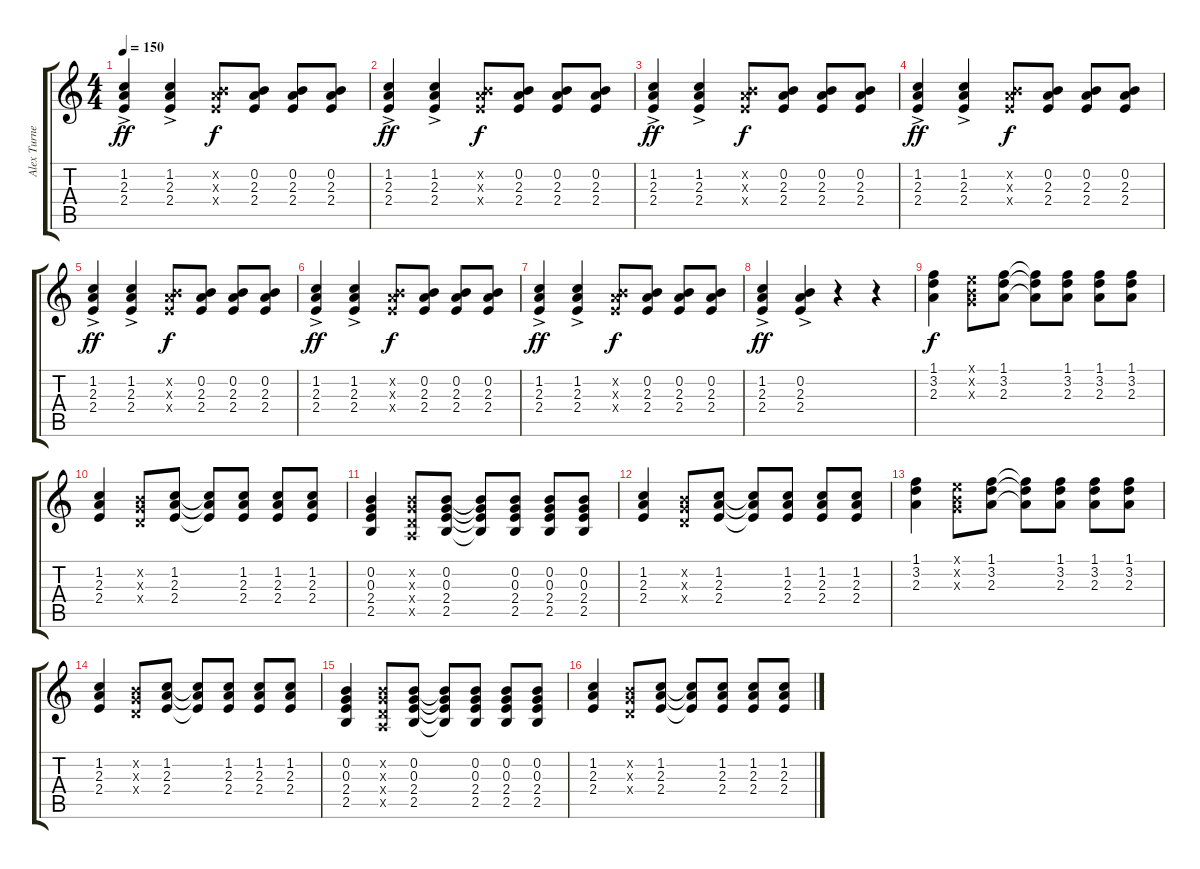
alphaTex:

\track ("Alex Turner" "Alex Turne") {instrument acousticguitarsteel}
\staff {score tabs}
\tuning (E4 B3 G3 D3 A2 E2) {hide}
\ts (4 4)
\tempo 150
\clef g2
\ks c
(1.2{ac} 2.3 2.4).4{dy ff} (1.2{ac} 2.3 2.4).4 (0.2{x} 2.3{x} 2.4{x}).8{dy f} (0.2 2.3 2.4).8 (0.2 2.3 2.4).8 (0.2 2.3 2.4).8 |
(1.2{ac} 2.3 2.4).4{dy ff} (1.2{ac} 2.3 2.4).4 (0.2{x} 2.3{x} 2.4{x}).8{dy f} (0.2 2.3 2.4).8 (0.2 2.3 2.4).8 (0.2 2.3 2.4).8 |
(1.2{ac} 2.3 2.4).4{dy ff} (1.2{ac} 2.3 2.4).4 (0.2{x} 2.3{x} 2.4{x}).8{dy f} (0.2 2.3 2.4).8 (0.2 2.3 2.4).8 (0.2 2.3 2.4).8 |
(1.2{ac} 2.3 2.4).4{dy ff} (1.2{ac} 2.3 2.4).4 (0.2{x} 2.3{x} 2.4{x}).8{dy f} (0.2 2.3 2.4).8 (0.2 2.3 2.4).8 (0.2 2.3 2.4).8 |
(1.2{ac} 2.3 2.4).4{dy ff} (1.2{ac} 2.3 2.4).4 (0.2{x} 2.3{x} 2.4{x}).8{dy f} (0.2 2.3 2.4).8 (0.2 2.3 2.4).8 (0.2 2.3 2.4).8 |
(1.2{ac} 2.3 2.4).4{dy ff} (1.2{ac} 2.3 2.4).4 (0.2{x} 2.3{x} 2.4{x}).8{dy f} (0.2 2.3 2.4).8 (0.2 2.3 2.4).8 (0.2 2.3 2.4).8 |
(1.2{ac} 2.3 2.4).4{dy ff} (1.2{ac} 2.3 2.4).4 (0.2{x} 2.3{x} 2.4{x}).8{dy f} (0.2 2.3 2.4).8 (0.2 2.3 2.4).8 (0.2 2.3 2.4).8 |
(1.2{ac} 2.3 2.4).4{dy ff} (0.2{ac} 2.3 2.4).4 r.4 r.4 |
(1.1 3.2 2.3).4{dy f} (0.1{x} 0.2{x} 0.3{x}).8 (1.1 3.2 2.3).8 (1.1{t} 3.2{t} 2.3{t}).8 (1.1 3.2 2.3).8 (1.1 3.2 2.3).8 (1.1 3.2 2.3).8 |
(1.2 2.3 2.4).4 (0.2{x} 0.3{x} 0.4{x}).8 (1.2 2.3 2.4).8 (1.2{t} 2.3{t} 2.4{t}).8 (1.2 2.3 2.4).8 (1.2 2.3 2.4).8 (1.2 2.3 2.4).8 |
(0.2 0.3 2.4 2.5).4 (0.2{x} 0.3{x} 0.4{x} 0.5{x}).8 (0.2 0.3 2.4 2.5).8 (0.2{t} 0.3{t} 2.4{t} 2.5{t}).8 (0.2 0.3 2.4 2.5).8 (0.2 0.3 2.4 2.5).8 (0.2 0.3 2.4 2.5).8 |
(1.2 2.3 2.4).4 (0.2{x} 0.3{x} 0.4{x}).8 (1.2 2.3 2.4).8 (1.2{t} 2.3{t} 2.4{t}).8 (1.2 2.3 2.4).8 (1.2 2.3 2.4).8 (1.2 2.3 2.4).8 |
(1.1 3.2 2.3).4 (0.1{x} 0.2{x} 0.3{x}).8 (1.1 3.2 2.3).8 (1.1{t} 3.2{t} 2.3{t}).8 (1.1 3.2 2.3).8 (1.1 3.2 2.3).8 (1.1 3.2 2.3).8 |
(1.2 2.3 2.4).4 (0.2{x} 0.3{x} 0.4{x}).8 (1.2 2.3 2.4).8 (1.2{t} 2.3{t} 2.4{t}).8 (1.2 2.3 2.4).8 (1.2 2.3 2.4).8 (1.2 2.3 2.4).8 |
(0.2 0.3 2.4 2.5).4 (0.2{x} 0.3{x} 0.4{x} 0.5{x}).8 (0.2 0.3 2.4 2.5).8 (0.2{t} 0.3{t} 2.4{t} 2.5{t}).8 (0.2 0.3 2.4 2.5).8 (0.2 0.3 2.4 2.5).8 (0.2 0.3 2.4 2.5).8 |
(1.2 2.3 2.4).4 (0.2{x} 0.3{x} 0.4{x}).8 (1.2 2.3 2.4).8 (1.2{t} 2.3{t} 2.4{t}).8 (1.2 2.3 2.4).8 (1.2 2.3 2.4).8 (1.2 2.3 2.4).8
